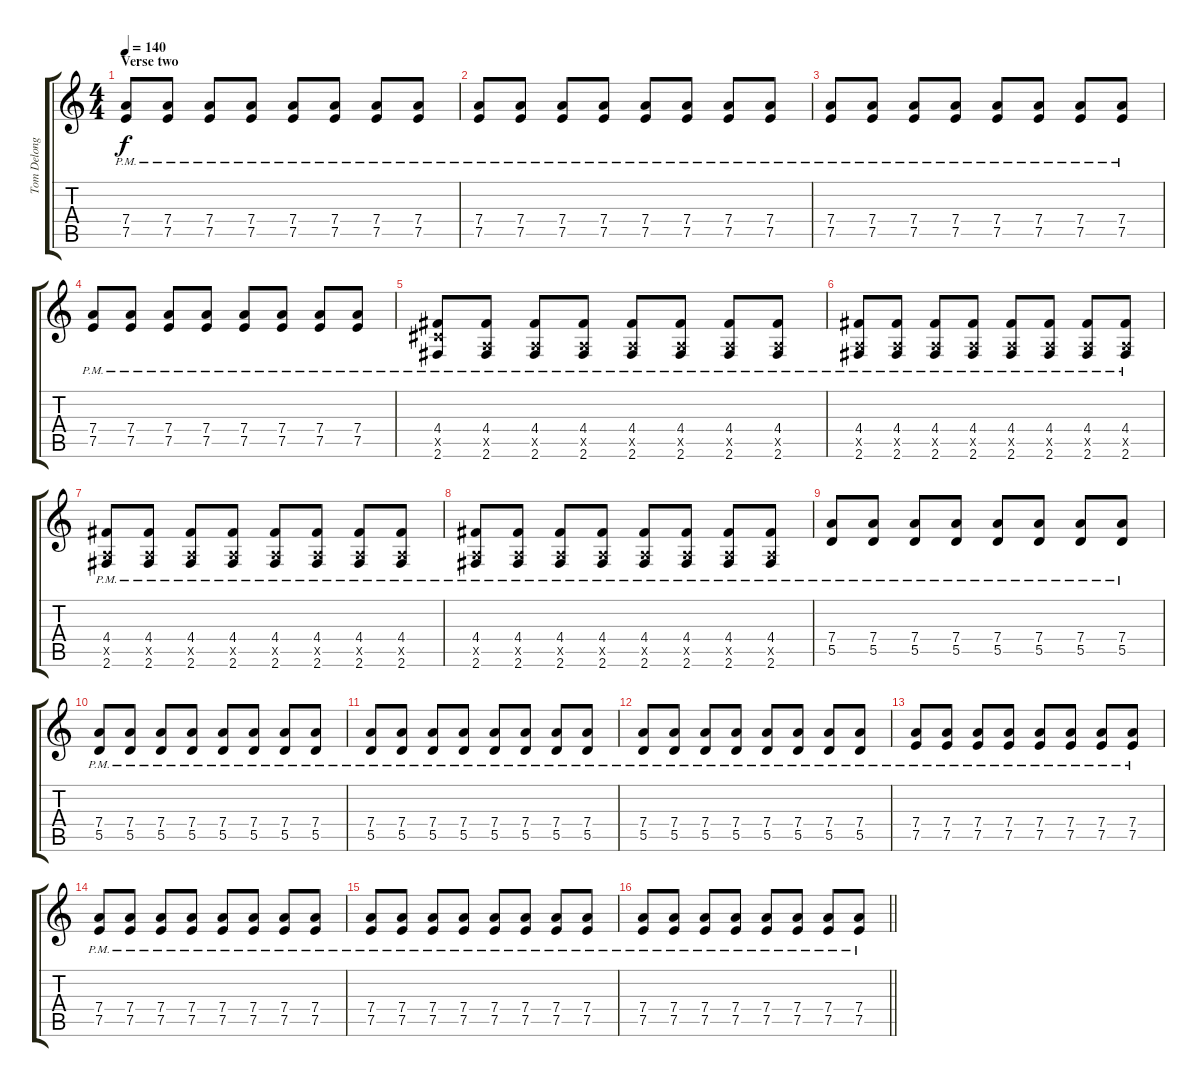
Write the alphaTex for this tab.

\track ("Tom Delonge" "Tom Delong") {instrument acousticguitarsteel}
\staff {score tabs}
\tuning (E4 B3 G3 D3 A2 E2) {hide}
\ts (4 4)
\section ("" "Verse two")
\tempo 140
\clef g2
\ks c
(7.4{pm} 7.5).8{dy f} (7.4{pm} 7.5).8 (7.4{pm} 7.5).8 (7.4{pm} 7.5).8 (7.4{pm} 7.5).8 (7.4{pm} 7.5).8 (7.4{pm} 7.5).8 (7.4{pm} 7.5).8 |
(7.4{pm} 7.5).8 (7.4{pm} 7.5).8 (7.4{pm} 7.5).8 (7.4{pm} 7.5).8 (7.4{pm} 7.5).8 (7.4{pm} 7.5).8 (7.4{pm} 7.5).8 (7.4{pm} 7.5).8 |
(7.4{pm} 7.5).8 (7.4{pm} 7.5).8 (7.4{pm} 7.5).8 (7.4{pm} 7.5).8 (7.4{pm} 7.5).8 (7.4{pm} 7.5).8 (7.4{pm} 7.5).8 (7.4{pm} 7.5).8 |
(7.4{pm} 7.5).8 (7.4{pm} 7.5).8 (7.4{pm} 7.5).8 (7.4{pm} 7.5).8 (7.4{pm} 7.5).8 (7.4{pm} 7.5).8 (7.4{pm} 7.5).8 (7.4{pm} 7.5).8 |
(4.4{pm} 4.5{x} 2.6{pm}).8 (4.4{pm} 0.5{x} 2.6{pm}).8 (4.4{pm} 0.5{x} 2.6{pm}).8 (4.4{pm} 0.5{x} 2.6{pm}).8 (4.4{pm} 0.5{x} 2.6{pm}).8 (4.4{pm} 0.5{x} 2.6{pm}).8 (4.4{pm} 0.5{x} 2.6{pm}).8 (4.4{pm} 0.5{x} 2.6{pm}).8 |
(4.4{pm} 0.5{x} 2.6{pm}).8 (4.4{pm} 0.5{x} 2.6{pm}).8 (4.4{pm} 0.5{x} 2.6{pm}).8 (4.4{pm} 0.5{x} 2.6{pm}).8 (4.4{pm} 0.5{x} 2.6{pm}).8 (4.4{pm} 0.5{x} 2.6{pm}).8 (4.4{pm} 0.5{x} 2.6{pm}).8 (4.4{pm} 0.5{x} 2.6{pm}).8 |
(4.4{pm} 0.5{x} 2.6{pm}).8 (4.4{pm} 0.5{x} 2.6{pm}).8 (4.4{pm} 0.5{x} 2.6{pm}).8 (4.4{pm} 0.5{x} 2.6{pm}).8 (4.4{pm} 0.5{x} 2.6{pm}).8 (4.4{pm} 0.5{x} 2.6{pm}).8 (4.4{pm} 0.5{x} 2.6{pm}).8 (4.4{pm} 0.5{x} 2.6{pm}).8 |
(4.4{pm} 0.5{x} 2.6{pm}).8 (4.4{pm} 0.5{x} 2.6{pm}).8 (4.4{pm} 0.5{x} 2.6{pm}).8 (4.4{pm} 0.5{x} 2.6{pm}).8 (4.4{pm} 0.5{x} 2.6{pm}).8 (4.4{pm} 0.5{x} 2.6{pm}).8 (4.4{pm} 0.5{x} 2.6{pm}).8 (4.4{pm} 0.5{x} 2.6{pm}).8 |
(7.4{pm} 5.5{pm}).8 (7.4{pm} 5.5{pm}).8 (7.4{pm} 5.5{pm}).8 (7.4{pm} 5.5{pm}).8 (7.4{pm} 5.5{pm}).8 (7.4{pm} 5.5{pm}).8 (7.4{pm} 5.5{pm}).8 (7.4{pm} 5.5{pm}).8 |
(7.4{pm} 5.5{pm}).8 (7.4{pm} 5.5{pm}).8 (7.4{pm} 5.5{pm}).8 (7.4{pm} 5.5{pm}).8 (7.4{pm} 5.5{pm}).8 (7.4{pm} 5.5{pm}).8 (7.4{pm} 5.5{pm}).8 (7.4{pm} 5.5{pm}).8 |
(7.4{pm} 5.5{pm}).8 (7.4{pm} 5.5{pm}).8 (7.4{pm} 5.5{pm}).8 (7.4{pm} 5.5{pm}).8 (7.4{pm} 5.5{pm}).8 (7.4{pm} 5.5{pm}).8 (7.4{pm} 5.5{pm}).8 (7.4{pm} 5.5{pm}).8 |
(7.4{pm} 5.5{pm}).8 (7.4{pm} 5.5{pm}).8 (7.4{pm} 5.5{pm}).8 (7.4{pm} 5.5{pm}).8 (7.4{pm} 5.5{pm}).8 (7.4{pm} 5.5{pm}).8 (7.4{pm} 5.5{pm}).8 (7.4{pm} 5.5{pm}).8 |
(7.4{pm} 7.5{pm}).8 (7.4{pm} 7.5{pm}).8 (7.4{pm} 7.5{pm}).8 (7.4{pm} 7.5{pm}).8 (7.4{pm} 7.5{pm}).8 (7.4{pm} 7.5{pm}).8 (7.4{pm} 7.5{pm}).8 (7.4{pm} 7.5{pm}).8 |
(7.4{pm} 7.5{pm}).8 (7.4{pm} 7.5{pm}).8 (7.4{pm} 7.5{pm}).8 (7.4{pm} 7.5{pm}).8 (7.4{pm} 7.5{pm}).8 (7.4{pm} 7.5{pm}).8 (7.4{pm} 7.5{pm}).8 (7.4{pm} 7.5{pm}).8 |
(7.4{pm} 7.5{pm}).8 (7.4{pm} 7.5{pm}).8 (7.4{pm} 7.5{pm}).8 (7.4{pm} 7.5{pm}).8 (7.4{pm} 7.5{pm}).8 (7.4{pm} 7.5{pm}).8 (7.4{pm} 7.5{pm}).8 (7.4{pm} 7.5{pm}).8 |
\barLineRight lightlight
(7.4{pm} 7.5{pm}).8 (7.4{pm} 7.5{pm}).8 (7.4{pm} 7.5{pm}).8 (7.4{pm} 7.5{pm}).8 (7.4{pm} 7.5{pm}).8 (7.4{pm} 7.5{pm}).8 (7.4{pm} 7.5{pm}).8 (7.4{pm} 7.5{pm}).8
